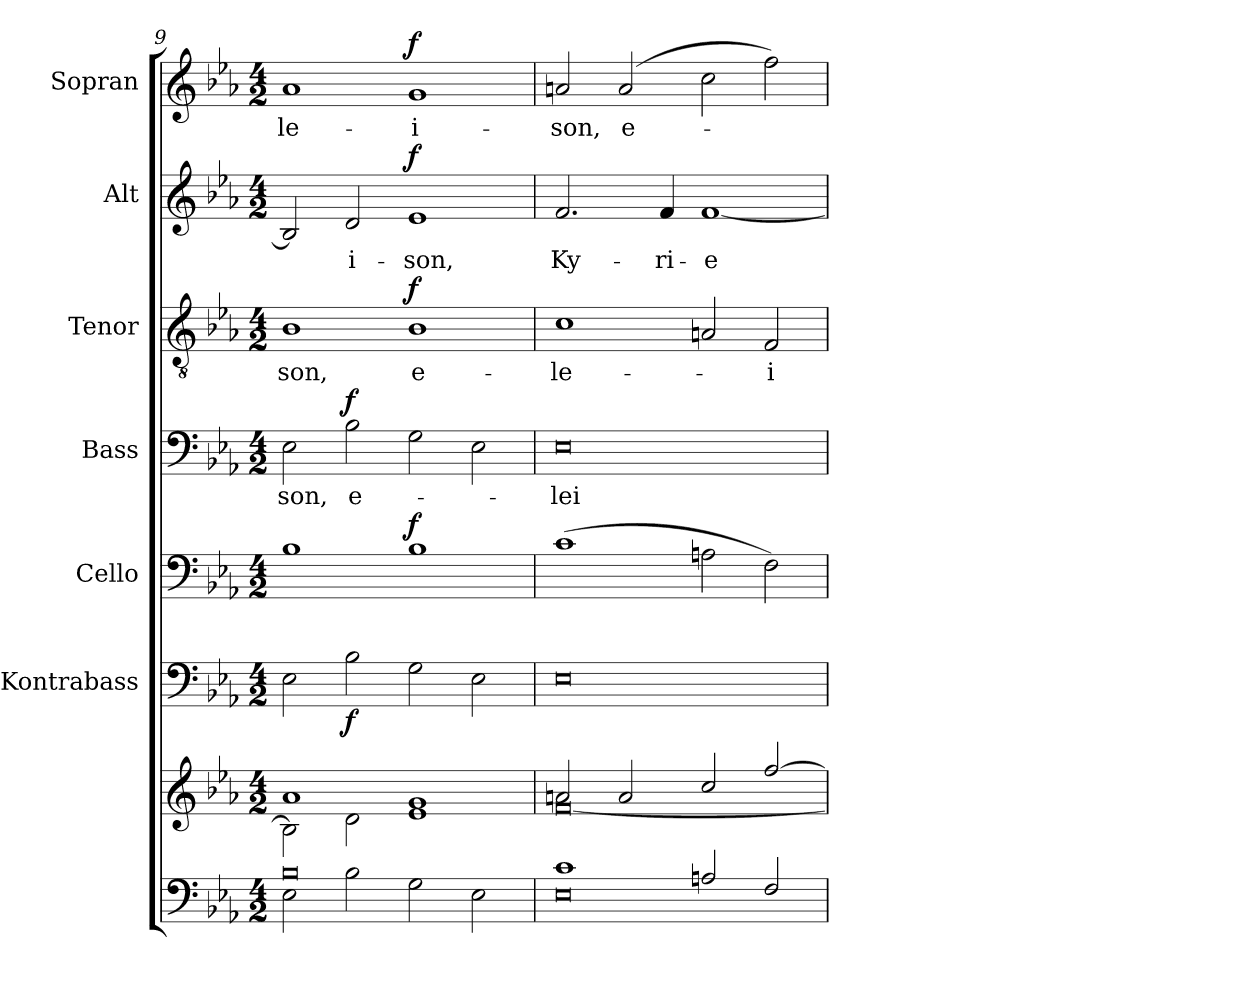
**kern	**kern	**kern	**dynam	**kern	**dynam	**kern	**text	**dynam	**kern	**text	**dynam	**kern	**text	**dynam	**kern	**text	**dynam
*part7	*part7	*part6	*part6	*part5	*part5	*part4	*part4	*part4	*part3	*part3	*part3	*part2	*part2	*part2	*part1	*part1	*part1
*staff8	*staff7	*staff6	*staff6	*staff5	*staff5	*staff4	*staff4	*staff4	*staff3	*staff3	*staff3	*staff2	*staff2	*staff2	*staff1	*staff1	*staff1
*	*	*I"Kontrabass	*	*I"Cello	*	*I"Bass	*	*	*I"Tenor	*	*	*I"Alt	*	*	*I"Sopran	*	*
*	*	*I'Kb.	*	*	*	*I'B.	*	*	*I'T.	*	*	*I'A.	*	*	*I'S.	*	*
*clefF4	*clefG2	*clefF4	*	*clefF4	*	*clefF4	*	*	*clefGv2	*	*	*clefG2	*	*	*clefG2	*	*
*	*	*ITrd7c12	*	*	*	*	*	*	*	*	*	*	*	*	*	*	*
*k[b-e-a-]	*k[b-e-a-]	*k[b-e-a-]	*	*k[b-e-a-]	*	*k[b-e-a-]	*	*	*k[b-e-a-]	*	*	*k[b-e-a-]	*	*	*k[b-e-a-]	*	*
*E-:	*E-:	*E-:	*	*E-:	*	*E-:	*	*	*E-:	*	*	*E-:	*	*	*E-:	*	*
*M4/2	*M4/2	*M4/2	*	*M4/2	*	*M4/2	*	*	*M4/2	*	*	*M4/2	*	*	*M4/2	*	*
=9	=9	=9	=9	=9	=9	=9	=9	=9	=9	=9	=9	=9	=9	=9	=9	=9	=9
*^	*^	*	*	*	*	*	*	*	*	*	*	*	*	*	*	*	*
!	!	!	!	!	!	!	!	!	!LO:LY:b	!	!	!LO:LY:b	!	!	!	!	!	!LO:LY:b	!
0B-	2E-\	1a-	2B-\]	2EE-\	.	1B-	.	2E-\	-son,	.	1B-	-son,	.	2B-/]	.	.	1a-	-le-	.
!	!	!	!	!	!LO:DY:b	!	!	!	!LO:LY:b	!LO:DY:a	!	!	!	!	!LO:LY:b	!	!	!	!
.	2B-\	.	2d\	2BB-\	f	.	.	2B-\	e-	f	.	.	.	2d/	-i-	.	.	.	.
!	!	!	!	!	!	!	!LO:DY:a	!	!	!	!	!LO:LY:b	!LO:DY:a	!	!LO:LY:b	!LO:DY:a	!	!LO:LY:b	!LO:DY:a
.	2G\	1g	1e-	2GG\	.	1B-	f	2G\	.	.	1B-	e-	f	1e-	-son,	f	1g	-i-	f
.	2E-\	.	.	2EE-\	.	.	.	2E-\	.	.	.	.	.	.	.	.	.	.	.
!!LO:PB:g=z
=10	=10	=10	=10	=10	=10	=10	=10	=10	=10	=10	=10	=10	=10	=10	=10	=10	=10	=10	=10
!	!	!	!	!	!	!	!	!	!LO:LY:b	!	!	!LO:LY:b	!	!	!LO:LY:b	!	!	!LO:LY:b	!
1c	0E-	2an/	[<0f	0EE-	.	(>1c	.	0E-	-lei-	.	1c	-le-	.	2.f/	Ky-	.	2an/	-son,	.
!	!	!	!	!	!	!	!	!	!	!	!	!	!	!	!	!	!	!LO:LY:b	!
.	.	2a/	.	.	.	.	.	.	.	.	.	.	.	.	.	.	(2a/	e-	.
!	!	!	!	!	!	!	!	!	!	!	!	!	!	!	!LO:LY:b	!	!	!	!
.	.	.	.	.	.	.	.	.	.	.	.	.	.	4f/	-ri-	.	.	.	.
!	!	!	!	!	!	!	!	!	!	!	!	!	!	!	!LO:LY:b	!	!	!	!
2An/	.	2cc/	.	.	.	2An\	.	.	.	.	2An/	.	.	[1f	-e	.	2cc\	.	.
!	!	!	!	!	!	!	!	!	!	!	!	!LO:LY:b	!	!	!	!	!	!	!
2F/	.	[>2ff/	.	.	.	2F\)	.	.	.	.	2F/	-i-	.	.	.	.	2ff\)	.	.
*v	*v	*	*	*	*	*	*	*	*	*	*	*	*	*	*	*	*	*	*
*	*v	*v	*	*	*	*	*	*	*	*	*	*	*	*	*	*	*	*
=	=	=	=	=	=	=	=	=	=	=	=	=	=	=	=	=	=
*-	*-	*-	*-	*-	*-	*-	*-	*-	*-	*-	*-	*-	*-	*-	*-	*-	*-
